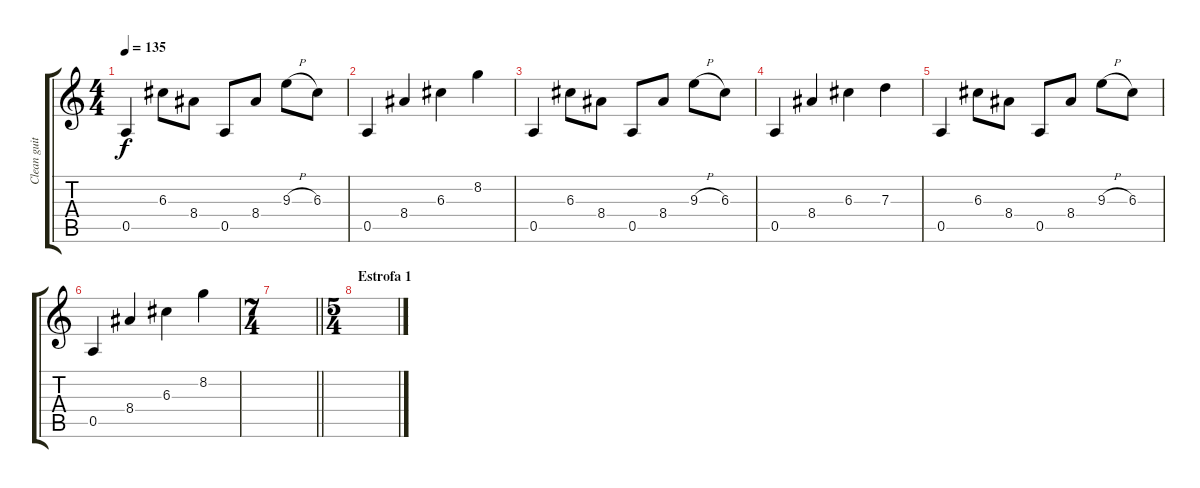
\track ("Clean guitar" "Clean guit") {instrument acousticguitarsteel}
\staff {score tabs}
\tuning (E4 B3 G3 D3 A2 E2) {hide}
\ts (4 4)
\tempo 135
\clef g2
\ks c
0.5.4{dy f} 6.3.8 8.4.8 0.5.8 8.4.8 9.3{h}.8 6.3.8 |
0.5.4 8.4.4 6.3.4 8.2.4 |
0.5.4 6.3.8 8.4.8 0.5.8 8.4.8 9.3{h}.8 6.3.8 |
0.5.4 8.4.4 6.3.4 7.3.4 |
0.5.4 6.3.8 8.4.8 0.5.8 8.4.8 9.3{h}.8 6.3.8 |
0.5.4 8.4.4 6.3.4 8.2.4 |
\ts (7 4)
\barLineRight lightlight
|
\ts (5 4)
\section ("" "Estrofa 1")
